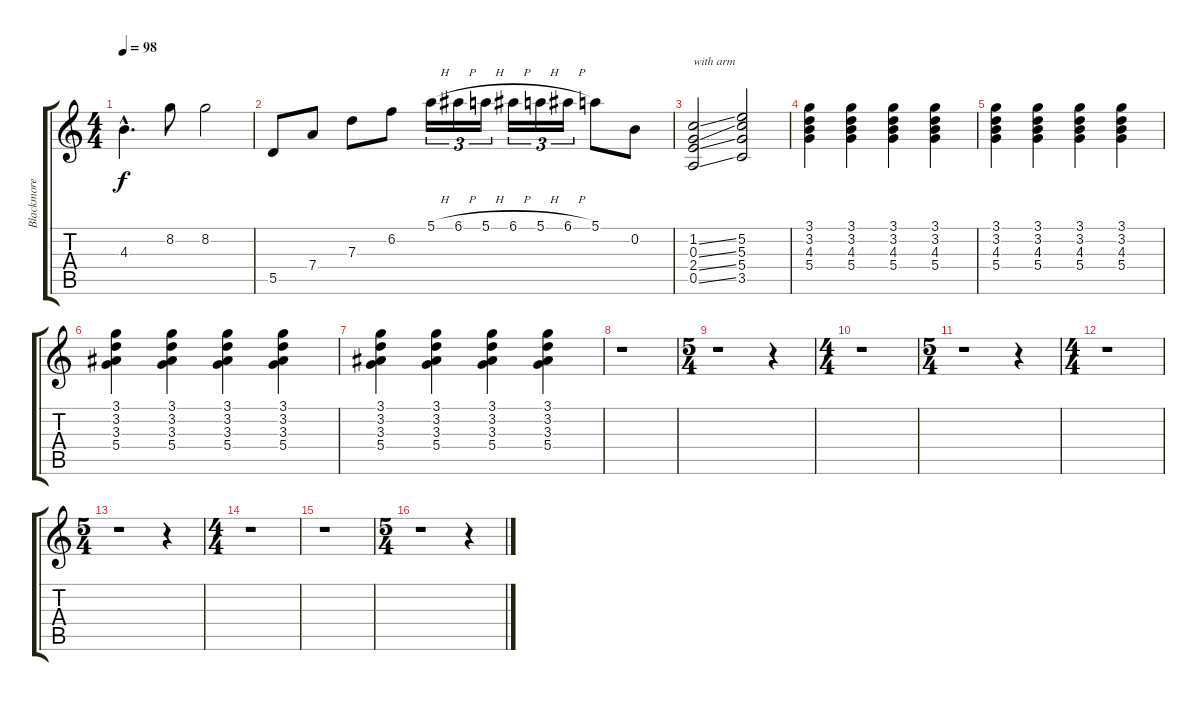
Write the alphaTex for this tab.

\track ("Blackmore" "Blackmore") {instrument overdrivenguitar}
\staff {score tabs}
\tuning (E4 B3 G3 D3 A2 E2) {hide}
\ts (4 4)
\tempo 98
\clef g2
\ks c
4.3{hac}.4{d dy f} 8.2.8 8.2.2 |
5.5.8 7.4.8 7.3.8 6.2.8 5.1{h}.16{tu (3 2)} 6.1{h}.16{tu (3 2)} 5.1{h}.16{tu (3 2)} 6.1{h}.16{tu (3 2)} 5.1{h}.16{tu (3 2)} 6.1{h}.16{tu (3 2)} 5.1.8 0.2.8 |
(1.2{ss} 0.3{ss} 2.4{ss} 0.5{ss}).2{txt "with arm"} (5.2 5.3 5.4 3.5).2 |
(3.1 3.2 4.3 5.4).4 (3.1 3.2 4.3 5.4).4 (3.1 3.2 4.3 5.4).4 (3.1 3.2 4.3 5.4).4 |
(3.1 3.2 4.3 5.4).4 (3.1 3.2 4.3 5.4).4 (3.1 3.2 4.3 5.4).4 (3.1 3.2 4.3 5.4).4 |
(3.1 3.2 3.3 5.4).4 (3.1 3.2 3.3 5.4).4 (3.1 3.2 3.3 5.4).4 (3.1 3.2 3.3 5.4).4 |
(3.1 3.2 3.3 5.4).4 (3.1 3.2 3.3 5.4).4 (3.1 3.2 3.3 5.4).4 (3.1 3.2 3.3 5.4).4 |
r.1 |
\ts (5 4)
r.1 r.4 |
\ts (4 4)
r.1 |
\ts (5 4)
r.1 r.4 |
\ts (4 4)
r.1 |
\ts (5 4)
r.1 r.4 |
\ts (4 4)
r.1 |
r.1 |
\ts (5 4)
r.1 r.4
